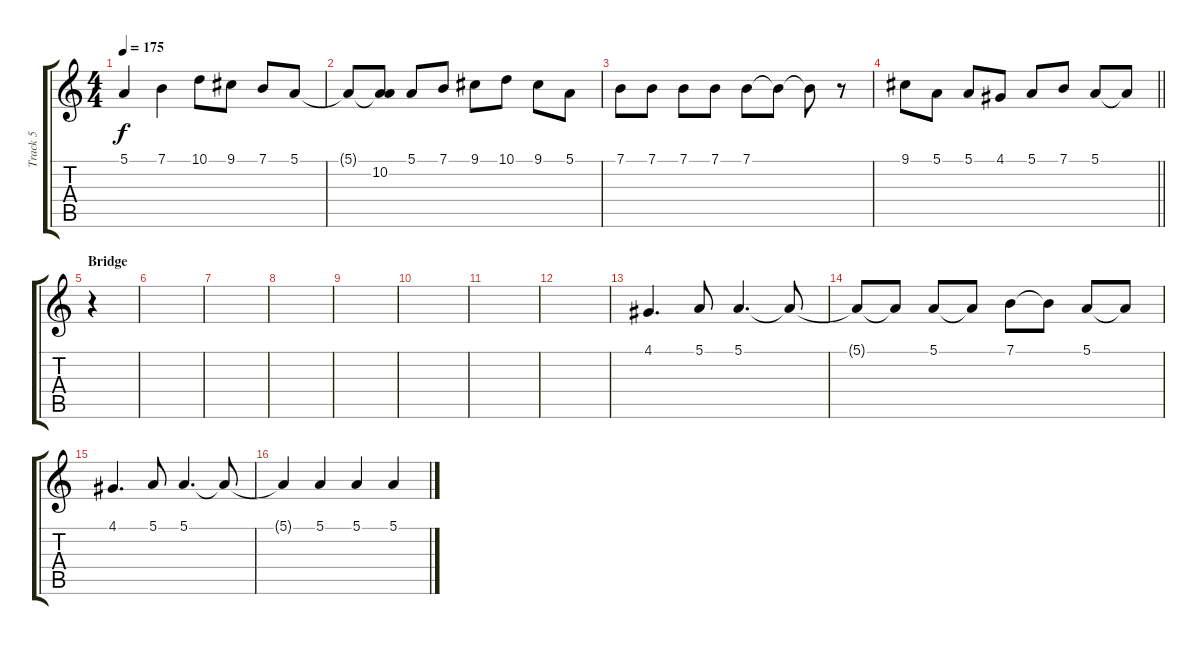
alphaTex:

\track ("Track 5" "Track 5") {instrument lead2sawtooth}
\staff {score tabs}
\tuning (E4 B3 G3 D3 A2 E2) {hide}
\ts (4 4)
\tempo 175
\clef g2
\ks c
5.1.4{dy f} 7.1.4 10.1.8 9.1.8 7.1.8 5.1.8 |
5.1{t}.8 (5.1{t} 10.2).8 5.1.8 7.1.8 9.1.8 10.1.8 9.1.8 5.1.8 |
7.1.8 7.1.8 7.1.8 7.1.8 7.1.8 7.1{t}.8 7.1{t}.8 r.8 |
\barLineRight lightlight
9.1.8 5.1.8 5.1.8 4.1.8 5.1.8 7.1.8 5.1.8 5.1{t}.8 |
\section ("" "Bridge")
r.4 |
|
|
|
|
|
|
|
4.1.4{d} 5.1.8 5.1.4{d} 5.1{t}.8 |
5.1{t}.8 5.1{t}.8 5.1.8 5.1{t}.8 7.1.8 7.1{t}.8 5.1.8 5.1{t}.8 |
4.1.4{d} 5.1.8 5.1.4{d} 5.1{t}.8 |
5.1{t}.4 5.1.4 5.1.4 5.1.4
